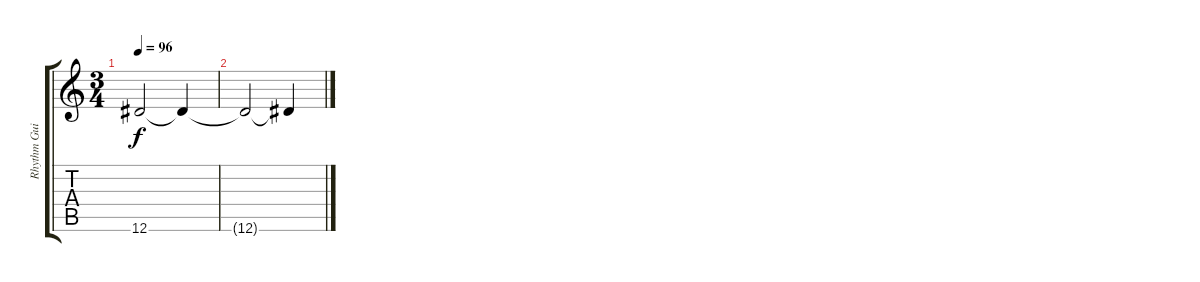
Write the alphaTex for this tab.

\track ("Rhythm Guitar" "Rhythm Gui") {instrument distortionguitar}
\staff {score tabs}
\tuning (Eb4 Bb3 Gb3 Db3 Ab2 Eb2) {hide}
\ts (3 4)
\tempo 96
\clef g2
\ks c
12.6.2{dy f} 12.6{t}.4 |
12.6{t}.2 12.6{t}.4
